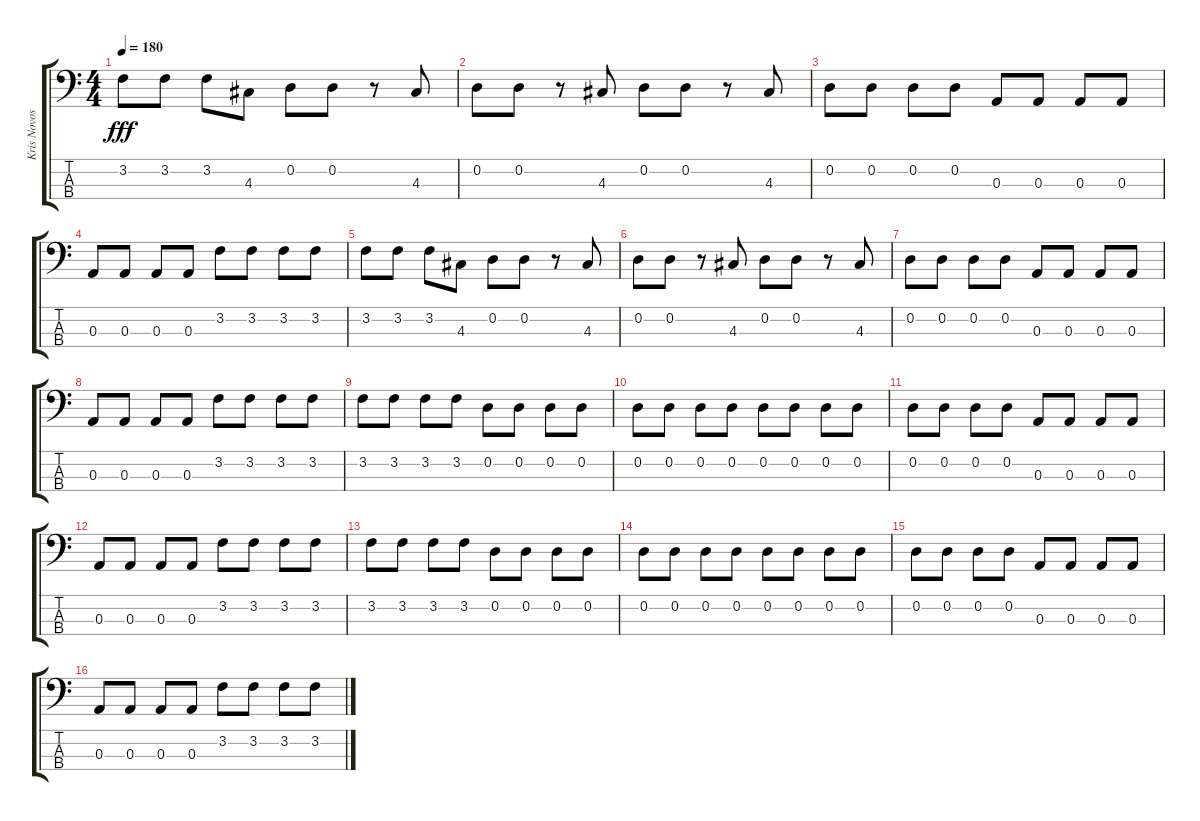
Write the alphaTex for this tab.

\track ("Kris Novoselic - Bass Guitar" "Kris Novos") {instrument electricbasspick}
\staff {score tabs}
\tuning (G2 D2 A1 E1) {hide}
\ts (4 4)
\tempo 180
\clef f4
\ks c
3.2.8{dy fff} 3.2.8 3.2.8 4.3.8 0.2.8 0.2.8 r.8 4.3.8 |
0.2.8 0.2.8 r.8 4.3.8 0.2.8 0.2.8 r.8 4.3.8 |
0.2.8 0.2.8 0.2.8 0.2.8 0.3.8 0.3.8 0.3.8 0.3.8 |
0.3.8 0.3.8 0.3.8 0.3.8 3.2.8 3.2.8 3.2.8 3.2.8 |
3.2.8 3.2.8 3.2.8 4.3.8 0.2.8 0.2.8 r.8 4.3.8 |
0.2.8 0.2.8 r.8 4.3.8 0.2.8 0.2.8 r.8 4.3.8 |
0.2.8 0.2.8 0.2.8 0.2.8 0.3.8 0.3.8 0.3.8 0.3.8 |
0.3.8 0.3.8 0.3.8 0.3.8 3.2.8 3.2.8 3.2.8 3.2.8 |
3.2.8 3.2.8 3.2.8 3.2.8 0.2.8 0.2.8 0.2.8 0.2.8 |
0.2.8 0.2.8 0.2.8 0.2.8 0.2.8 0.2.8 0.2.8 0.2.8 |
0.2.8 0.2.8 0.2.8 0.2.8 0.3.8 0.3.8 0.3.8 0.3.8 |
0.3.8 0.3.8 0.3.8 0.3.8 3.2.8 3.2.8 3.2.8 3.2.8 |
3.2.8 3.2.8 3.2.8 3.2.8 0.2.8 0.2.8 0.2.8 0.2.8 |
0.2.8 0.2.8 0.2.8 0.2.8 0.2.8 0.2.8 0.2.8 0.2.8 |
0.2.8 0.2.8 0.2.8 0.2.8 0.3.8 0.3.8 0.3.8 0.3.8 |
0.3.8 0.3.8 0.3.8 0.3.8 3.2.8 3.2.8 3.2.8 3.2.8
